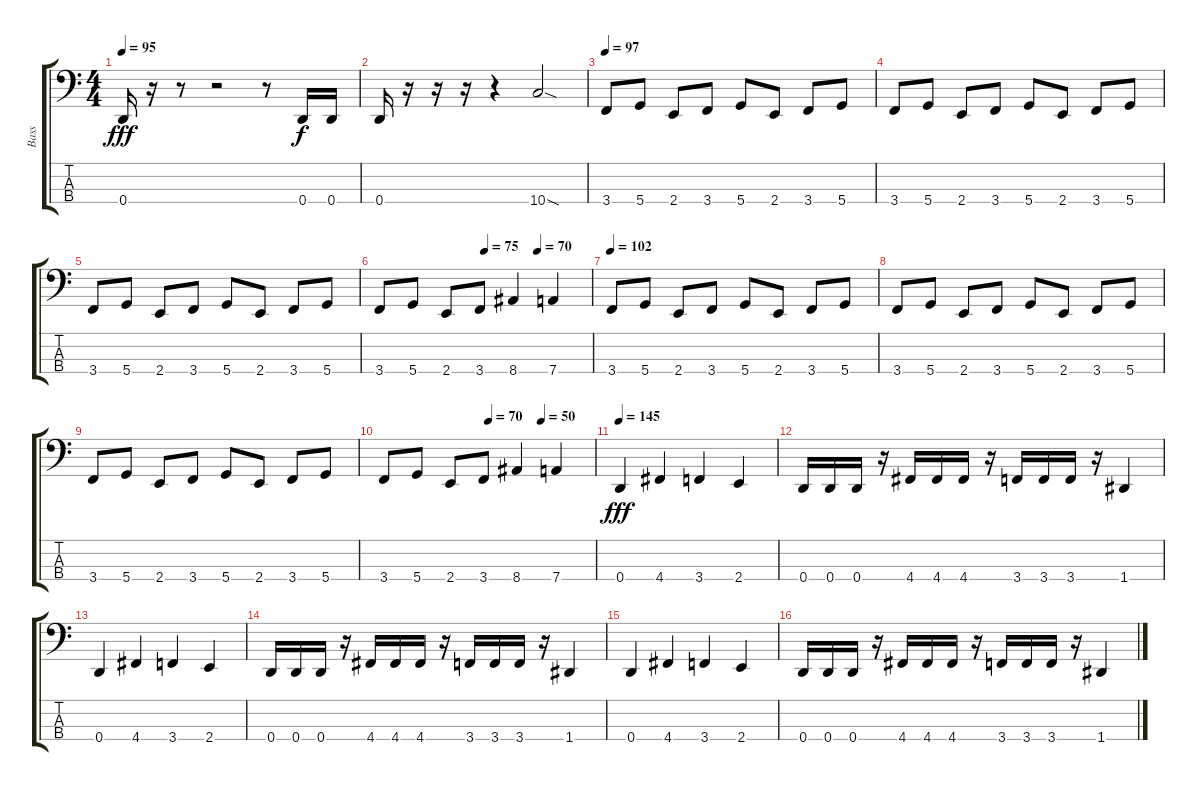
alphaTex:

\track ("Bass" "Bass") {instrument electricbassfinger}
\staff {score tabs}
\tuning (G2 D2 A1 D1) {hide}
\ts (4 4)
\tempo 95
\clef f4
\ks c
0.4.16{dy fff} r.16 r.8 r.2 r.8 0.4.16{dy f} 0.4.16 |
0.4.16 r.16 r.16 r.16 r.4 10.4{sod}.2 |
\tempo 97
3.4.8 5.4.8 2.4.8 3.4.8 5.4.8 2.4.8 3.4.8 5.4.8 |
3.4.8 5.4.8 2.4.8 3.4.8 5.4.8 2.4.8 3.4.8 5.4.8 |
3.4.8 5.4.8 2.4.8 3.4.8 5.4.8 2.4.8 3.4.8 5.4.8 |
\tempo (75 0.5)
\tempo (70 0.75)
3.4.8 5.4.8 2.4.8 3.4.8 8.4.4 7.4.4 |
\tempo 102
3.4.8 5.4.8 2.4.8 3.4.8 5.4.8 2.4.8 3.4.8 5.4.8 |
3.4.8 5.4.8 2.4.8 3.4.8 5.4.8 2.4.8 3.4.8 5.4.8 |
3.4.8 5.4.8 2.4.8 3.4.8 5.4.8 2.4.8 3.4.8 5.4.8 |
\tempo (70 0.5)
\tempo (50 0.75)
3.4.8 5.4.8 2.4.8 3.4.8 8.4.4 7.4.4 |
\tempo 145
0.4.4{dy fff} 4.4.4 3.4.4 2.4.4 |
0.4.16 0.4.16 0.4.16 r.16 4.4.16 4.4.16 4.4.16 r.16 3.4.16 3.4.16 3.4.16 r.16 1.4.4 |
0.4.4 4.4.4 3.4.4 2.4.4 |
0.4.16 0.4.16 0.4.16 r.16 4.4.16 4.4.16 4.4.16 r.16 3.4.16 3.4.16 3.4.16 r.16 1.4.4 |
0.4.4 4.4.4 3.4.4 2.4.4 |
0.4.16 0.4.16 0.4.16 r.16 4.4.16 4.4.16 4.4.16 r.16 3.4.16 3.4.16 3.4.16 r.16 1.4.4
